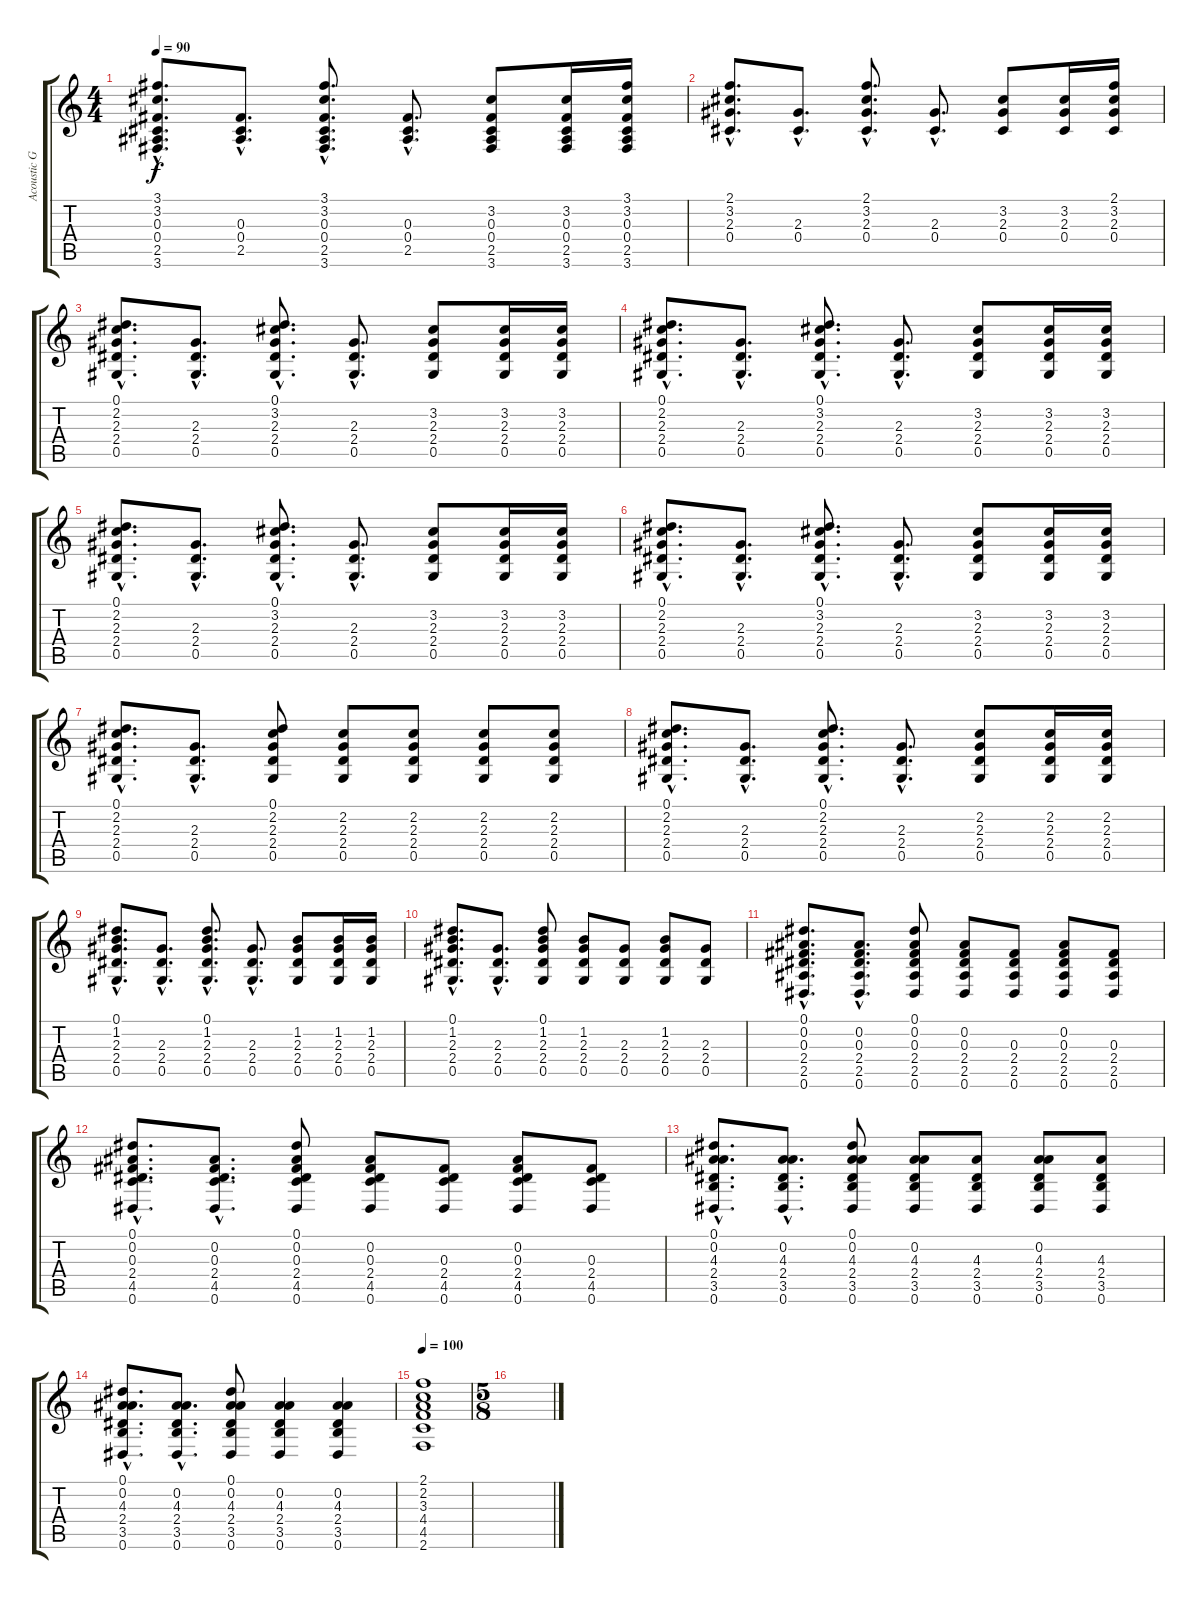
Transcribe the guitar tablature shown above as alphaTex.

\track ("Acoustic Guitar" "Acoustic G") {instrument acousticguitarsteel}
\staff {score tabs}
\tuning (Eb4 Bb3 Gb3 Db3 Ab2 Eb2) {hide}
\ts (4 4)
\tempo 90
\clef g2
\ks c
(3.1{hac} 3.2{hac} 0.3{hac} 0.4{hac} 2.5{hac} 3.6{hac}).8{d dy f} (0.3{hac} 0.4{hac} 2.5{hac}).8{d} (3.1{hac} 3.2{hac} 0.3{hac} 0.4{hac} 2.5{hac} 3.6{hac}).8{d} (0.3{hac} 0.4{hac} 2.5{hac}).8{d} (3.2 0.3 0.4 2.5 3.6).8 (3.2 0.3 0.4 2.5 3.6).16 (3.1 3.2 0.3 0.4 2.5 3.6).16 |
(2.1{hac} 3.2{hac} 2.3{hac} 0.4{hac}).8{d} (2.3{hac} 0.4{hac}).8{d} (2.1{hac} 3.2{hac} 2.3{hac} 0.4{hac}).8{d} (2.3{hac} 0.4{hac}).8{d} (3.2 2.3 0.4).8 (3.2 2.3 0.4).16 (2.1 3.2 2.3 0.4).16 |
(0.1{hac} 2.2{hac} 2.3{hac} 2.4{hac} 0.5{hac}).8{d} (2.3{hac} 2.4{hac} 0.5{hac}).8{d} (0.1{hac} 3.2{hac} 2.3{hac} 2.4{hac} 0.5{hac}).8{d} (2.3{hac} 2.4{hac} 0.5{hac}).8{d} (3.2 2.3 2.4 0.5).8 (3.2 2.3 2.4 0.5).16 (3.2 2.3 2.4 0.5).16 |
(0.1{hac} 2.2{hac} 2.3{hac} 2.4{hac} 0.5{hac}).8{d} (2.3{hac} 2.4{hac} 0.5{hac}).8{d} (0.1{hac} 3.2{hac} 2.3{hac} 2.4{hac} 0.5{hac}).8{d} (2.3{hac} 2.4{hac} 0.5{hac}).8{d} (3.2 2.3 2.4 0.5).8 (3.2 2.3 2.4 0.5).16 (3.2 2.3 2.4 0.5).16 |
(0.1{hac} 2.2{hac} 2.3{hac} 2.4{hac} 0.5{hac}).8{d} (2.3{hac} 2.4{hac} 0.5{hac}).8{d} (0.1{hac} 3.2{hac} 2.3{hac} 2.4{hac} 0.5{hac}).8{d} (2.3{hac} 2.4{hac} 0.5{hac}).8{d} (3.2 2.3 2.4 0.5).8 (3.2 2.3 2.4 0.5).16 (3.2 2.3 2.4 0.5).16 |
(0.1{hac} 2.2{hac} 2.3{hac} 2.4{hac} 0.5{hac}).8{d} (2.3{hac} 2.4{hac} 0.5{hac}).8{d} (0.1{hac} 3.2{hac} 2.3{hac} 2.4{hac} 0.5{hac}).8{d} (2.3{hac} 2.4{hac} 0.5{hac}).8{d} (3.2 2.3 2.4 0.5).8 (3.2 2.3 2.4 0.5).16 (3.2 2.3 2.4 0.5).16 |
(0.1{hac} 2.2{hac} 2.3{hac} 2.4{hac} 0.5{hac}).8{d} (2.3{hac} 2.4{hac} 0.5{hac}).8{d} (0.1 2.2 2.3 2.4 0.5).8 (2.2 2.3 2.4 0.5).8 (2.2 2.3 2.4 0.5).8 (2.2 2.3 2.4 0.5).8 (2.2 2.3 2.4 0.5).8 |
(0.1{hac} 2.2{hac} 2.3{hac} 2.4{hac} 0.5{hac}).8{d} (2.3{hac} 2.4{hac} 0.5{hac}).8{d} (0.1{hac} 2.2{hac} 2.3{hac} 2.4{hac} 0.5{hac}).8{d} (2.3{hac} 2.4{hac} 0.5{hac}).8{d} (2.2 2.3 2.4 0.5).8 (2.2 2.3 2.4 0.5).16 (2.2 2.3 2.4 0.5).16 |
(0.1{hac} 1.2{hac} 2.3{hac} 2.4{hac} 0.5{hac}).8{d} (2.3{hac} 2.4{hac} 0.5{hac}).8{d} (0.1{hac} 1.2{hac} 2.3{hac} 2.4{hac} 0.5{hac}).8{d} (2.3{hac} 2.4{hac} 0.5{hac}).8{d} (1.2 2.3 2.4 0.5).8 (1.2 2.3 2.4 0.5).16 (1.2 2.3 2.4 0.5).16 |
(0.1{hac} 1.2{hac} 2.3{hac} 2.4{hac} 0.5{hac}).8{d} (2.3{hac} 2.4{hac} 0.5{hac}).8{d} (0.1 1.2 2.3 2.4 0.5).8 (1.2 2.3 2.4 0.5).8 (2.3 2.4 0.5).8 (1.2 2.3 2.4 0.5).8 (2.3 2.4 0.5).8 |
(0.1{hac} 0.2{hac} 0.3{hac} 2.4{hac} 2.5{hac} 0.6{hac}).8{d} (0.2{hac} 0.3{hac} 2.4{hac} 2.5{hac} 0.6{hac}).8{d} (0.1 0.2 0.3 2.4 2.5 0.6).8 (0.2 0.3 2.4 2.5 0.6).8 (0.3 2.4 2.5 0.6).8 (0.2 0.3 2.4 2.5 0.6).8 (0.3 2.4 2.5 0.6).8 |
(0.1{hac} 0.2{hac} 0.3{hac} 2.4{hac} 4.5{hac} 0.6{hac}).8{d} (0.2{hac} 0.3{hac} 2.4{hac} 4.5{hac} 0.6{hac}).8{d} (0.1 0.2 0.3 2.4 4.5 0.6).8 (0.2 0.3 2.4 4.5 0.6).8 (0.3 2.4 4.5 0.6).8 (0.2 0.3 2.4 4.5 0.6).8 (0.3 2.4 4.5 0.6).8 |
(0.1{hac} 0.2{hac} 4.3{hac} 2.4{hac} 3.5{hac} 0.6{hac}).8{d} (0.2{hac} 4.3{hac} 2.4{hac} 3.5{hac} 0.6{hac}).8{d} (0.1 0.2 4.3 2.4 3.5 0.6).8 (0.2 4.3 2.4 3.5 0.6).8 (4.3 2.4 3.5 0.6).8 (0.2 4.3 2.4 3.5 0.6).8 (4.3 2.4 3.5 0.6).8 |
(0.1{hac} 0.2{hac} 4.3{hac} 2.4{hac} 3.5{hac} 0.6{hac}).8{d} (0.2{hac} 4.3{hac} 2.4{hac} 3.5{hac} 0.6{hac}).8{d} (0.1 0.2 4.3 2.4 3.5 0.6).8 (0.2 4.3 2.4 3.5 0.6).4 (0.2 4.3 2.4 3.5 0.6).4 |
\tempo 100
(2.1 2.2 3.3 4.4 4.5 2.6).1 |
\ts (5 8)
